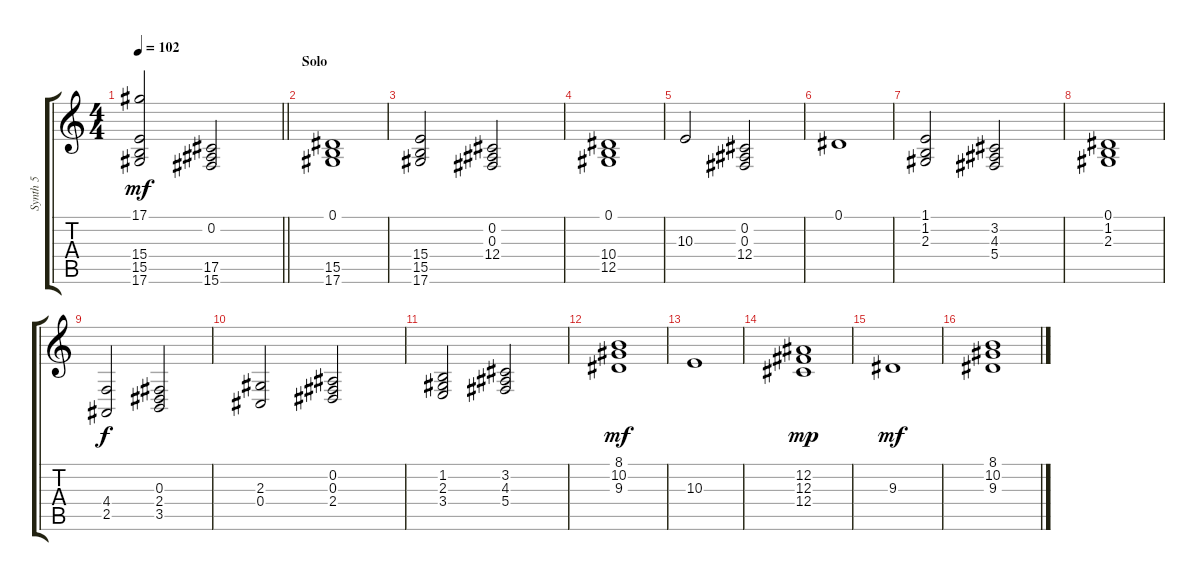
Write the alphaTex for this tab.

\track ("Synth 5" "Synth 5") {instrument synthstrings1}
\staff {score tabs}
\tuning (Eb4 Bb3 Gb3 Db3 Ab2 Eb2) {hide}
\ts (4 4)
\tempo 102
\clef g2
\barLineRight lightlight
\ks c
(17.1 15.4 15.5 17.6).2{dy mf} (0.2 17.5 15.6).2 |
\section ("" "Solo")
(0.1 15.5 17.6).1 |
(15.4 15.5 17.6).2 (0.2 0.3 12.4).2 |
(0.1 10.4 12.5).1 |
10.3.2 (0.2 0.3 12.4).2 |
0.1.1 |
(1.1 1.2 2.3).2 (3.2 4.3 5.4).2 |
(0.1 1.2 2.3).1 |
(4.4 2.5).2{dy f} (0.3 2.4 3.5).2 |
(2.3 0.4).2 (0.2 0.3 2.4).2 |
(1.2 2.3 3.4).2 (3.2 4.3 5.4).2 |
(8.1 10.2 9.3).1{dy mf} |
10.3.1 |
(12.2 12.3 12.4).1{dy mp} |
9.3.1{dy mf} |
(8.1 10.2 9.3).1
